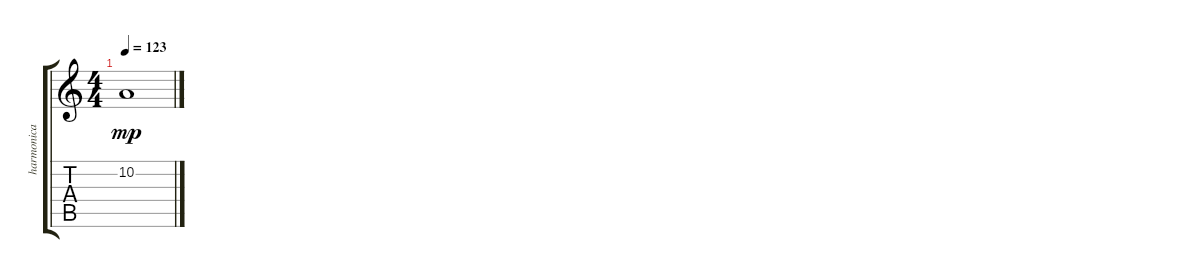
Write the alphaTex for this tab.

\track ("harmonica" "harmonica") {instrument harmonica}
\staff {score tabs}
\tuning (E4 B3 G3 D3 A2 E2) {hide}
\ts (4 4)
\tempo 123
\clef g2
\ks c
10.2.1{dy mp}
